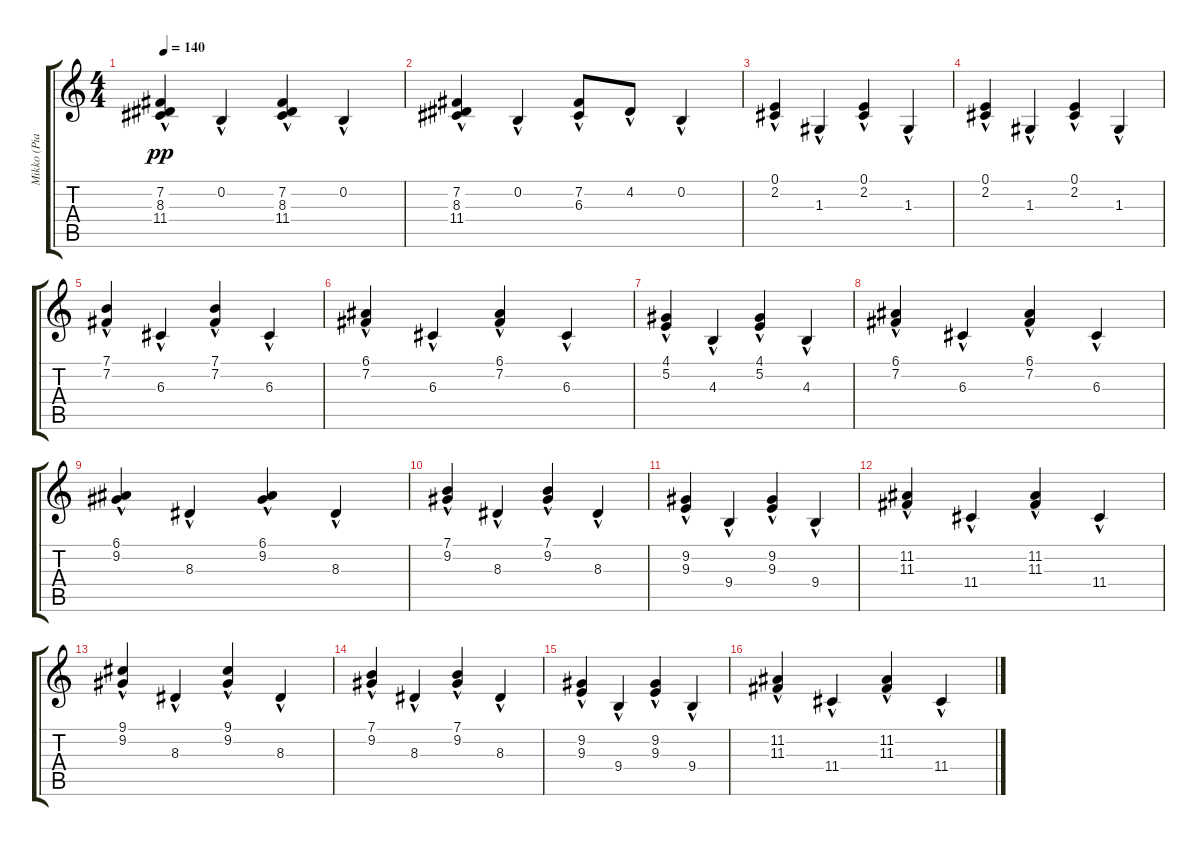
\track ("Mikko (Piano)" "Mikko (Pia") {instrument acousticgrandpiano}
\staff {score tabs}
\tuning (E4 B3 G3 D3 A2 E2) {hide}
\ts (4 4)
\tempo 140
\clef g2
\ks c
(7.2{hac} 8.3{hac} 11.4{hac}).4{dy pp} 0.2{hac}.4 (7.2{hac} 8.3{hac} 11.4{hac}).4 0.2{hac}.4 |
(7.2{hac} 8.3{hac} 11.4{hac}).4 0.2{hac}.4 (7.2{hac} 6.3{hac}).8 4.2{hac}.8 0.2{hac}.4 |
(0.1{hac} 2.2{hac}).4 1.3{hac}.4 (0.1{hac} 2.2{hac}).4 1.3{hac}.4 |
(0.1{hac} 2.2{hac}).4 1.3{hac}.4 (0.1{hac} 2.2{hac}).4 1.3{hac}.4 |
(7.1{hac} 7.2{hac}).4 6.3{hac}.4 (7.1{hac} 7.2{hac}).4 6.3{hac}.4 |
(6.1{hac} 7.2{hac}).4 6.3{hac}.4 (6.1{hac} 7.2{hac}).4 6.3{hac}.4 |
(4.1{hac} 5.2{hac}).4{volume 15 instrument acousticgrandpiano} 4.3{hac}.4 (4.1{hac} 5.2{hac}).4 4.3{hac}.4 |
(6.1{hac} 7.2{hac}).4 6.3{hac}.4 (6.1{hac} 7.2{hac}).4 6.3{hac}.4 |
(6.1{hac} 9.2{hac}).4 8.3{hac}.4 (6.1{hac} 9.2{hac}).4 8.3{hac}.4 |
(7.1{hac} 9.2{hac}).4 8.3{hac}.4 (7.1{hac} 9.2{hac}).4 8.3{hac}.4 |
(9.2{hac} 9.3{hac}).4{volume 15 instrument acousticgrandpiano} 9.4{hac}.4 (9.2{hac} 9.3{hac}).4 9.4{hac}.4 |
(11.2{hac} 11.3{hac}).4 11.4{hac}.4 (11.2{hac} 11.3{hac}).4 11.4{hac}.4 |
(9.1{hac} 9.2{hac}).4 8.3{hac}.4 (9.1{hac} 9.2{hac}).4 8.3{hac}.4 |
(7.1{hac} 9.2{hac}).4 8.3{hac}.4 (7.1{hac} 9.2{hac}).4 8.3{hac}.4 |
(9.2{hac} 9.3{hac}).4{volume 15 instrument acousticgrandpiano} 9.4{hac}.4 (9.2{hac} 9.3{hac}).4 9.4{hac}.4 |
(11.2{hac} 11.3{hac}).4 11.4{hac}.4 (11.2{hac} 11.3{hac}).4 11.4{hac}.4
